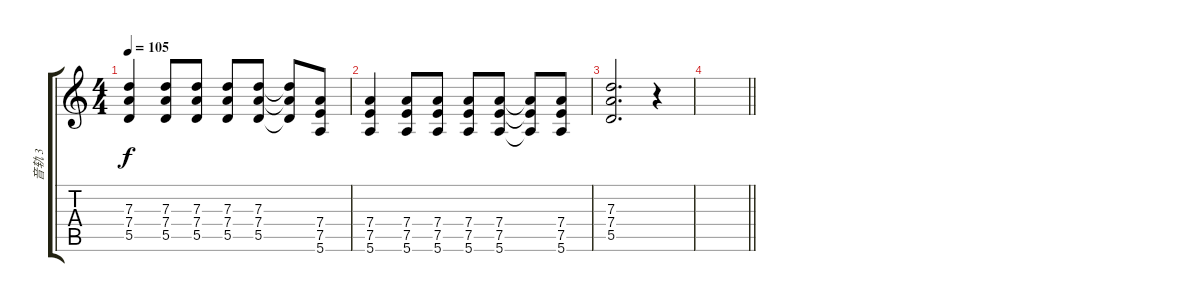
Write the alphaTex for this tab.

\track ("音轨 3" "音轨 3") {instrument overdrivenguitar}
\staff {score tabs}
\tuning (E4 B3 G3 D3 A2 E2) {hide}
\ts (4 4)
\tempo 105
\clef g2
\ks c
(7.3 7.4 5.5).4{dy f} (7.3 7.4 5.5).8 (7.3 7.4 5.5).8 (7.3 7.4 5.5).8 (7.3 7.4 5.5).8 (7.3{t} 7.4{t} 5.5{t}).8 (7.4 7.5 5.6).8 |
(7.4 7.5 5.6).4 (7.4 7.5 5.6).8 (7.4 7.5 5.6).8 (7.4 7.5 5.6).8 (7.4 7.5 5.6).8 (7.4{t} 7.5{t} 5.6{t}).8 (7.4 7.5 5.6).8 |
(7.3 7.4 5.5).2{d} r.4 |
\barLineRight lightlight
